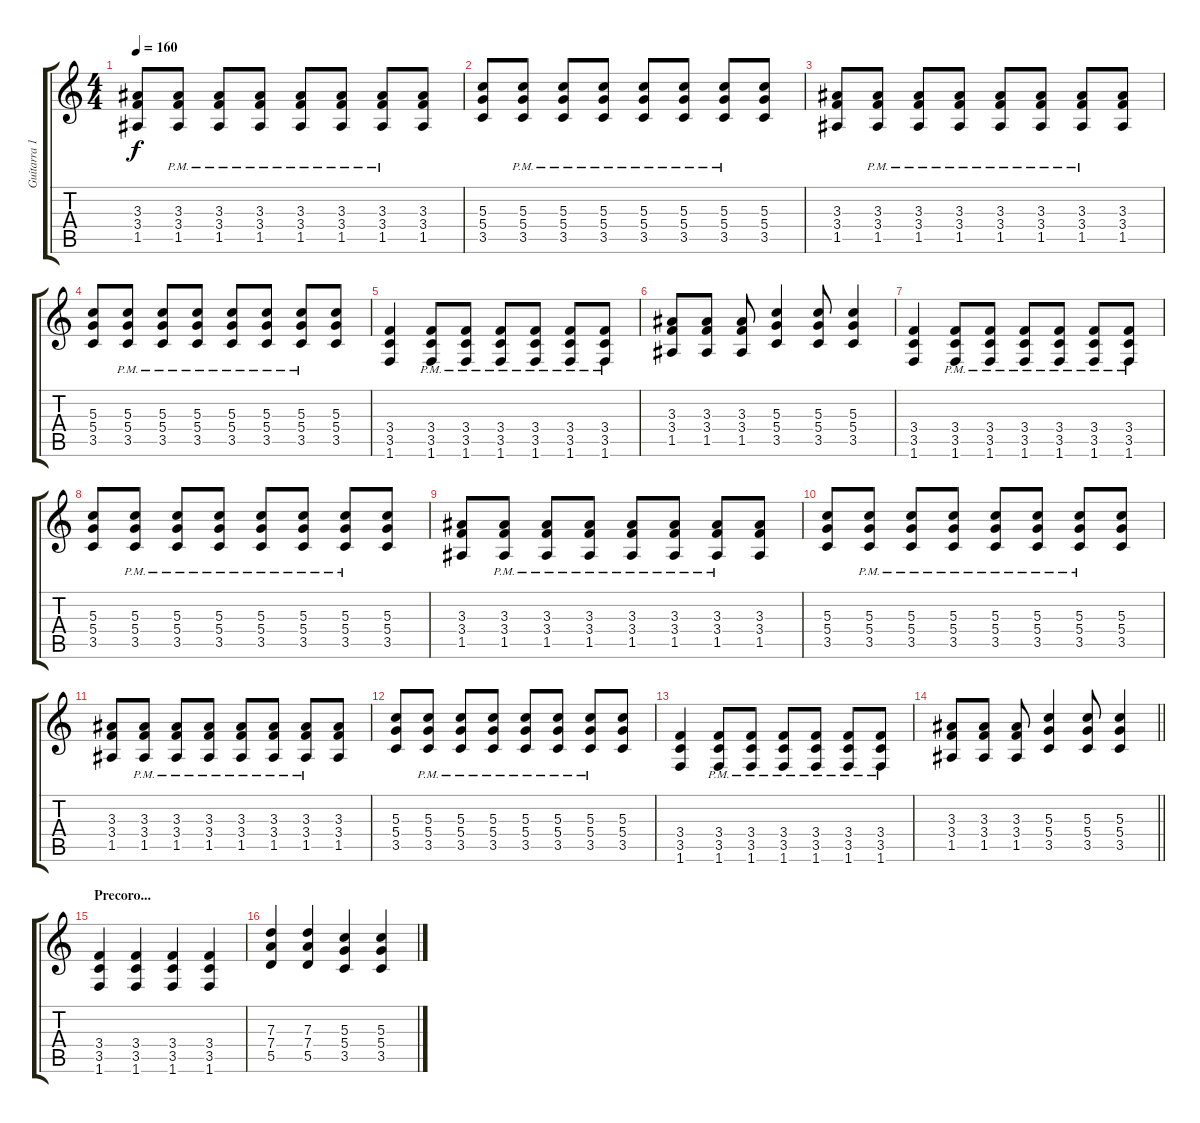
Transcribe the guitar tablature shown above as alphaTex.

\track ("Guitarra 1 y 2" "Guitarra 1") {instrument distortionguitar}
\staff {score tabs}
\tuning (E4 B3 G3 D3 A2 E2) {hide}
\ts (4 4)
\tempo 160
\clef g2
\ks c
(3.3 3.4 1.5).8{dy f} (3.3{pm} 3.4{pm} 1.5{pm}).8 (3.3{pm} 3.4{pm} 1.5{pm}).8 (3.3{pm} 3.4{pm} 1.5{pm}).8 (3.3{pm} 3.4{pm} 1.5{pm}).8 (3.3{pm} 3.4{pm} 1.5{pm}).8 (3.3{pm} 3.4{pm} 1.5{pm}).8 (3.3 3.4 1.5).8 |
(5.3 5.4 3.5).8 (5.3{pm} 5.4{pm} 3.5{pm}).8 (5.3{pm} 5.4{pm} 3.5{pm}).8 (5.3{pm} 5.4{pm} 3.5{pm}).8 (5.3{pm} 5.4{pm} 3.5{pm}).8 (5.3{pm} 5.4{pm} 3.5{pm}).8 (5.3{pm} 5.4{pm} 3.5{pm}).8 (5.3 5.4 3.5).8 |
(3.3 3.4 1.5).8 (3.3{pm} 3.4{pm} 1.5{pm}).8 (3.3{pm} 3.4{pm} 1.5{pm}).8 (3.3{pm} 3.4{pm} 1.5{pm}).8 (3.3{pm} 3.4{pm} 1.5{pm}).8 (3.3{pm} 3.4{pm} 1.5{pm}).8 (3.3{pm} 3.4{pm} 1.5{pm}).8 (3.3 3.4 1.5).8 |
(5.3 5.4 3.5).8 (5.3{pm} 5.4{pm} 3.5{pm}).8 (5.3{pm} 5.4{pm} 3.5{pm}).8 (5.3{pm} 5.4{pm} 3.5{pm}).8 (5.3{pm} 5.4{pm} 3.5{pm}).8 (5.3{pm} 5.4{pm} 3.5{pm}).8 (5.3{pm} 5.4{pm} 3.5{pm}).8 (5.3 5.4 3.5).8 |
(3.4 3.5 1.6).4 (3.4{pm} 3.5{pm} 1.6{pm}).8 (3.4{pm} 3.5{pm} 1.6{pm}).8 (3.4{pm} 3.5{pm} 1.6{pm}).8 (3.4{pm} 3.5{pm} 1.6{pm}).8 (3.4{pm} 3.5{pm} 1.6{pm}).8 (3.4{pm} 3.5{pm} 1.6{pm}).8 |
(3.3 3.4 1.5).8 (3.3 3.4 1.5).8 (3.3 3.4 1.5).8 (5.3 5.4 3.5).4 (5.3 5.4 3.5).8 (5.3 5.4 3.5).4 |
(3.4 3.5 1.6).4 (3.4{pm} 3.5{pm} 1.6{pm}).8 (3.4{pm} 3.5{pm} 1.6{pm}).8 (3.4{pm} 3.5{pm} 1.6{pm}).8 (3.4{pm} 3.5{pm} 1.6{pm}).8 (3.4{pm} 3.5{pm} 1.6{pm}).8 (3.4{pm} 3.5{pm} 1.6{pm}).8 |
(5.3 5.4 3.5).8 (5.3{pm} 5.4{pm} 3.5{pm}).8 (5.3{pm} 5.4{pm} 3.5{pm}).8 (5.3{pm} 5.4{pm} 3.5{pm}).8 (5.3{pm} 5.4{pm} 3.5{pm}).8 (5.3{pm} 5.4{pm} 3.5{pm}).8 (5.3{pm} 5.4{pm} 3.5{pm}).8 (5.3 5.4 3.5).8 |
(3.3 3.4 1.5).8 (3.3{pm} 3.4{pm} 1.5{pm}).8 (3.3{pm} 3.4{pm} 1.5{pm}).8 (3.3{pm} 3.4{pm} 1.5{pm}).8 (3.3{pm} 3.4{pm} 1.5{pm}).8 (3.3{pm} 3.4{pm} 1.5{pm}).8 (3.3{pm} 3.4{pm} 1.5{pm}).8 (3.3 3.4 1.5).8 |
(5.3 5.4 3.5).8 (5.3{pm} 5.4{pm} 3.5{pm}).8 (5.3{pm} 5.4{pm} 3.5{pm}).8 (5.3{pm} 5.4{pm} 3.5{pm}).8 (5.3{pm} 5.4{pm} 3.5{pm}).8 (5.3{pm} 5.4{pm} 3.5{pm}).8 (5.3{pm} 5.4{pm} 3.5{pm}).8 (5.3 5.4 3.5).8 |
(3.3 3.4 1.5).8 (3.3{pm} 3.4{pm} 1.5{pm}).8 (3.3{pm} 3.4{pm} 1.5{pm}).8 (3.3{pm} 3.4{pm} 1.5{pm}).8 (3.3{pm} 3.4{pm} 1.5{pm}).8 (3.3{pm} 3.4{pm} 1.5{pm}).8 (3.3{pm} 3.4{pm} 1.5{pm}).8 (3.3 3.4 1.5).8 |
(5.3 5.4 3.5).8 (5.3{pm} 5.4{pm} 3.5{pm}).8 (5.3{pm} 5.4{pm} 3.5{pm}).8 (5.3{pm} 5.4{pm} 3.5{pm}).8 (5.3{pm} 5.4{pm} 3.5{pm}).8 (5.3{pm} 5.4{pm} 3.5{pm}).8 (5.3{pm} 5.4{pm} 3.5{pm}).8 (5.3 5.4 3.5).8 |
(3.4 3.5 1.6).4 (3.4{pm} 3.5{pm} 1.6{pm}).8 (3.4{pm} 3.5{pm} 1.6{pm}).8 (3.4{pm} 3.5{pm} 1.6{pm}).8 (3.4{pm} 3.5{pm} 1.6{pm}).8 (3.4{pm} 3.5{pm} 1.6{pm}).8 (3.4{pm} 3.5{pm} 1.6{pm}).8 |
\barLineRight lightlight
(3.3 3.4 1.5).8 (3.3 3.4 1.5).8 (3.3 3.4 1.5).8 (5.3 5.4 3.5).4 (5.3 5.4 3.5).8 (5.3 5.4 3.5).4 |
\section ("" "Precoro...")
(3.4 3.5 1.6).4 (3.4 3.5 1.6).4 (3.4 3.5 1.6).4 (3.4 3.5 1.6).4 |
(7.3 7.4 5.5).4 (7.3 7.4 5.5).4 (5.3 5.4 3.5).4 (5.3 5.4 3.5).4
